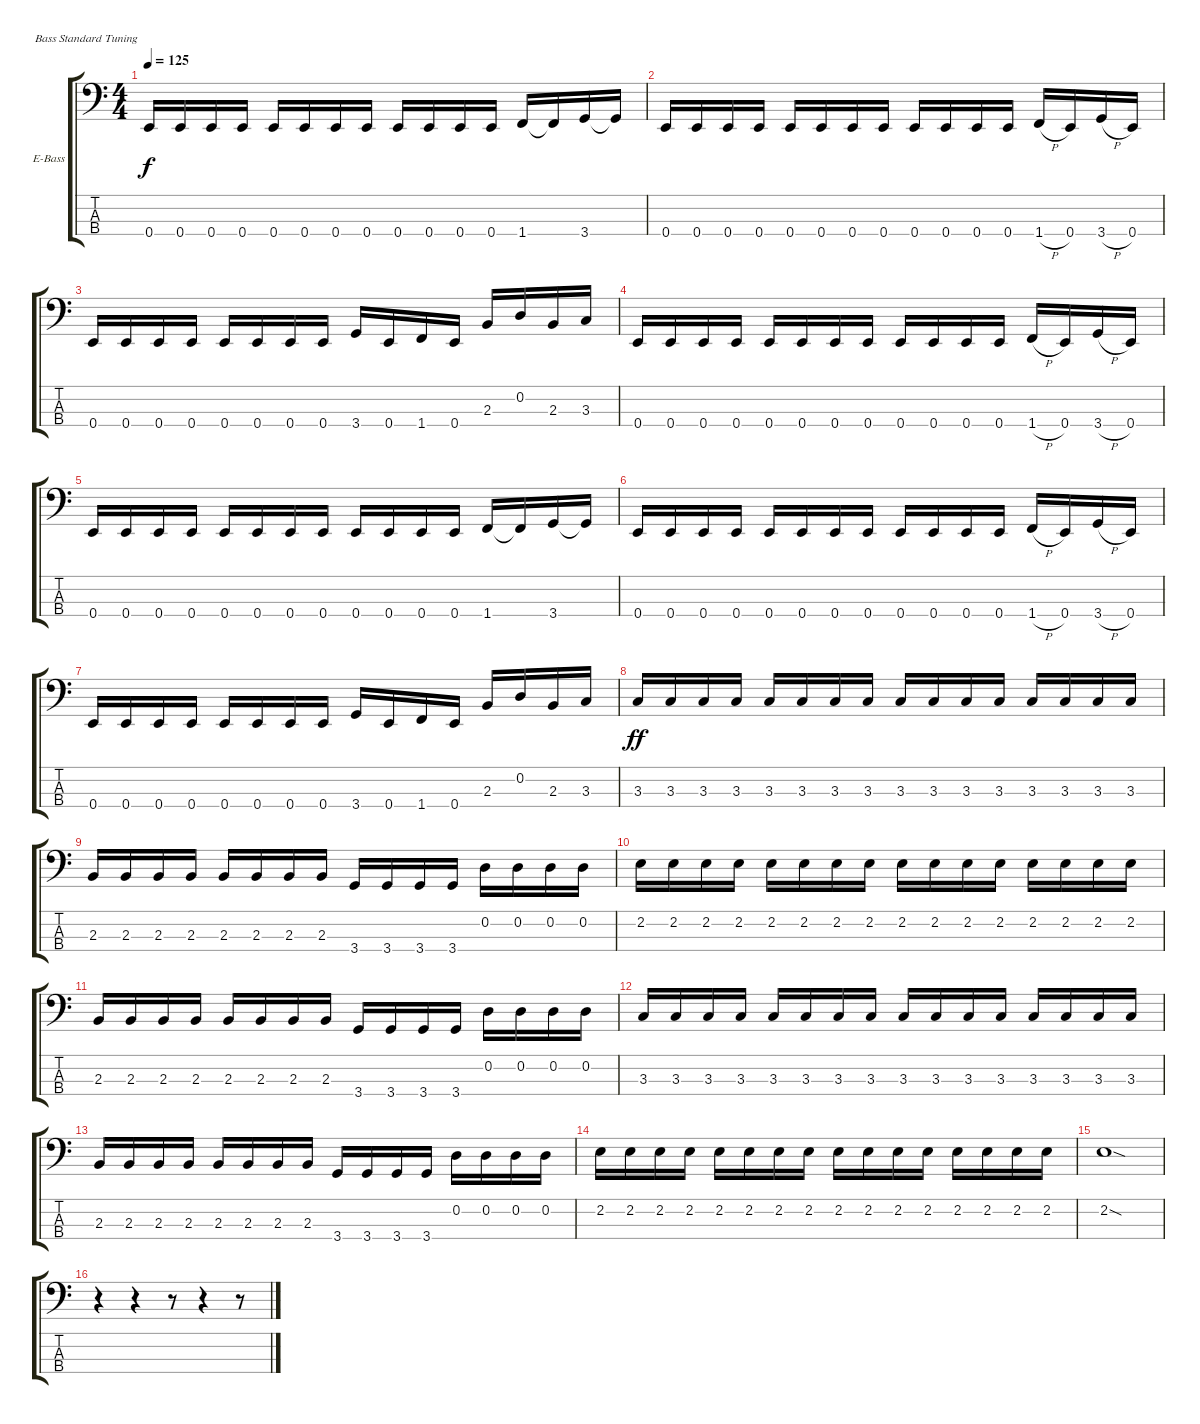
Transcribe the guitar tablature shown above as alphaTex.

\defaultSystemsLayout 4
\bracketExtendMode groupsimilarinstruments
\firstSystemTrackNameOrientation horizontal
\otherSystemsTrackNameOrientation horizontal
\track ("Jason James" "E-Bass") {instrument electricbassfinger}
\staff {score tabs}
\tuning (G2 D2 A1 E1)
\ts (4 4)
\tempo 125
\clef f4
\scale
0.333333
\ks c
0.4.16{dy f} 0.4.16 0.4.16 0.4.16 0.4.16 0.4.16 0.4.16 0.4.16 0.4.16 0.4.16 0.4.16 0.4.16 1.4.16 1.4{t}.16 3.4.16 3.4{t}.16 |
\scale
0.333333 0.4.16 0.4.16 0.4.16 0.4.16 0.4.16 0.4.16 0.4.16 0.4.16 0.4.16 0.4.16 0.4.16 0.4.16 1.4{h}.16 0.4.16 3.4{h}.16 0.4.16 |
\scale
0.333333 0.4.16 0.4.16 0.4.16 0.4.16 0.4.16 0.4.16 0.4.16 0.4.16 3.4.16 0.4.16 1.4.16 0.4.16 2.3.16 0.2.16 2.3.16 3.3.16 |
\scale
0.333333 0.4.16 0.4.16 0.4.16 0.4.16 0.4.16 0.4.16 0.4.16 0.4.16 0.4.16 0.4.16 0.4.16 0.4.16 1.4{h}.16 0.4.16 3.4{h}.16 0.4.16 |
\scale
0.333333 0.4.16 0.4.16 0.4.16 0.4.16 0.4.16 0.4.16 0.4.16 0.4.16 0.4.16 0.4.16 0.4.16 0.4.16 1.4.16 1.4{t}.16 3.4.16 3.4{t}.16 |
\scale
0.333333 0.4.16 0.4.16 0.4.16 0.4.16 0.4.16 0.4.16 0.4.16 0.4.16 0.4.16 0.4.16 0.4.16 0.4.16 1.4{h}.16 0.4.16 3.4{h}.16 0.4.16 |
\scale
0.333333 0.4.16 0.4.16 0.4.16 0.4.16 0.4.16 0.4.16 0.4.16 0.4.16 3.4.16 0.4.16 1.4.16 0.4.16 2.3.16 0.2.16 2.3.16 3.3.16 |
\scale
0.333333 3.3.16{dy ff} 3.3.16 3.3.16 3.3.16 3.3.16 3.3.16 3.3.16 3.3.16 3.3.16 3.3.16 3.3.16 3.3.16 3.3.16 3.3.16 3.3.16 3.3.16 |
\scale
0.333333 2.3.16 2.3.16 2.3.16 2.3.16 2.3.16 2.3.16 2.3.16 2.3.16 3.4.16 3.4.16 3.4.16 3.4.16 0.2.16 0.2.16 0.2.16 0.2.16 |
\scale
0.333333 2.2.16 2.2.16 2.2.16 2.2.16 2.2.16 2.2.16 2.2.16 2.2.16 2.2.16 2.2.16 2.2.16 2.2.16 2.2.16 2.2.16 2.2.16 2.2.16 |
\scale
0.333333 2.3.16 2.3.16 2.3.16 2.3.16 2.3.16 2.3.16 2.3.16 2.3.16 3.4.16 3.4.16 3.4.16 3.4.16 0.2.16 0.2.16 0.2.16 0.2.16 |
\scale
0.333333 3.3.16 3.3.16 3.3.16 3.3.16 3.3.16 3.3.16 3.3.16 3.3.16 3.3.16 3.3.16 3.3.16 3.3.16 3.3.16 3.3.16 3.3.16 3.3.16 |
\scale
0.333333 2.3.16 2.3.16 2.3.16 2.3.16 2.3.16 2.3.16 2.3.16 2.3.16 3.4.16 3.4.16 3.4.16 3.4.16 0.2.16 0.2.16 0.2.16 0.2.16 |
\scale
0.333333 2.2.16 2.2.16 2.2.16 2.2.16 2.2.16 2.2.16 2.2.16 2.2.16 2.2.16 2.2.16 2.2.16 2.2.16 2.2.16 2.2.16 2.2.16 2.2.16 |
\scale
0.333333 2.2{sod}.1 |
\scale
0.333333 r.4 r.4 r.8 r.4 r.8
